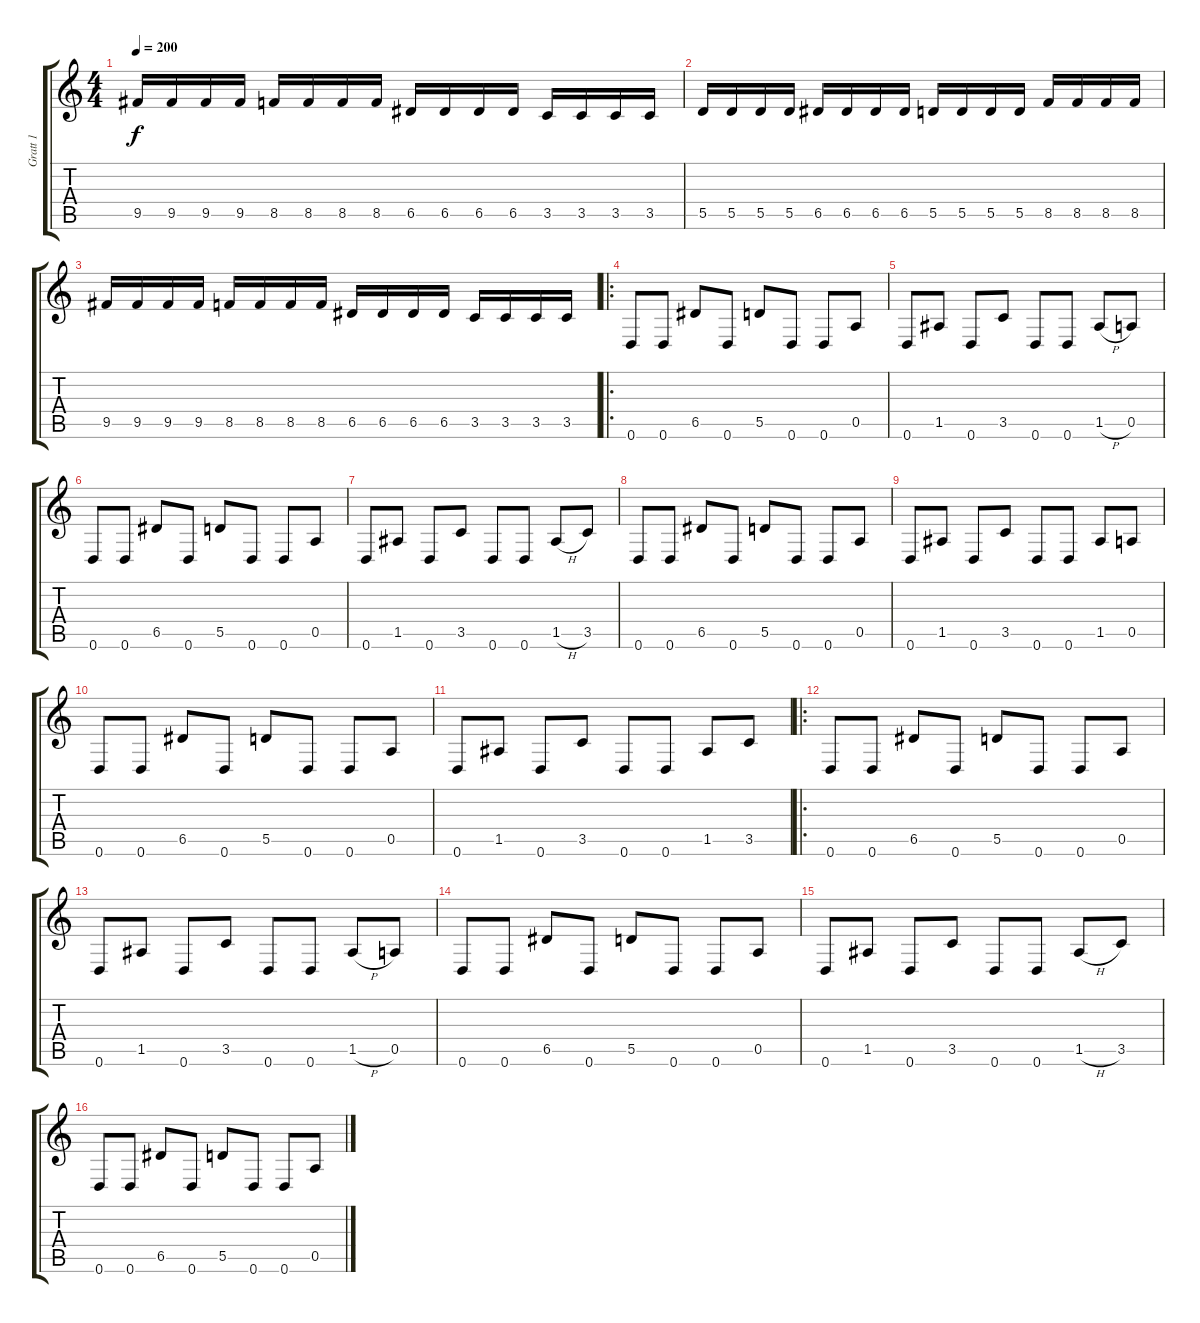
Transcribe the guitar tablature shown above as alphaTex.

\track ("Gratt 1" "Gratt 1") {instrument distortionguitar}
\staff {score tabs}
\tuning (E4 B3 G3 D3 A2 D2) {hide}
\ts (4 4)
\tempo 200
\clef g2
\ks c
9.5.16{dy f} 9.5.16 9.5.16 9.5.16 8.5.16 8.5.16 8.5.16 8.5.16 6.5.16 6.5.16 6.5.16 6.5.16 3.5.16 3.5.16 3.5.16 3.5.16 |
5.5.16 5.5.16 5.5.16 5.5.16 6.5.16 6.5.16 6.5.16 6.5.16 5.5.16 5.5.16 5.5.16 5.5.16 8.5.16 8.5.16 8.5.16 8.5.16 |
9.5.16 9.5.16 9.5.16 9.5.16 8.5.16 8.5.16 8.5.16 8.5.16 6.5.16 6.5.16 6.5.16 6.5.16 3.5.16 3.5.16 3.5.16 3.5.16 |
\ro
0.6.8 0.6.8 6.5.8 0.6.8 5.5.8 0.6.8 0.6.8 0.5.8 |
0.6.8 1.5.8 0.6.8 3.5.8 0.6.8 0.6.8 1.5{h}.8 0.5.8 |
0.6.8 0.6.8 6.5.8 0.6.8 5.5.8 0.6.8 0.6.8 0.5.8 |
0.6.8 1.5.8 0.6.8 3.5.8 0.6.8 0.6.8 1.5{h}.8 3.5.8 |
0.6.8 0.6.8 6.5.8 0.6.8 5.5.8 0.6.8 0.6.8 0.5.8 |
0.6.8 1.5.8 0.6.8 3.5.8 0.6.8 0.6.8 1.5.8 0.5.8 |
0.6.8 0.6.8 6.5.8 0.6.8 5.5.8 0.6.8 0.6.8 0.5.8 |
0.6.8 1.5.8 0.6.8 3.5.8 0.6.8 0.6.8 1.5.8 3.5.8 |
\ro
0.6.8 0.6.8 6.5.8 0.6.8 5.5.8 0.6.8 0.6.8 0.5.8 |
0.6.8 1.5.8 0.6.8 3.5.8 0.6.8 0.6.8 1.5{h}.8 0.5.8 |
0.6.8 0.6.8 6.5.8 0.6.8 5.5.8 0.6.8 0.6.8 0.5.8 |
0.6.8 1.5.8 0.6.8 3.5.8 0.6.8 0.6.8 1.5{h}.8 3.5.8 |
0.6.8 0.6.8 6.5.8 0.6.8 5.5.8 0.6.8 0.6.8 0.5.8
